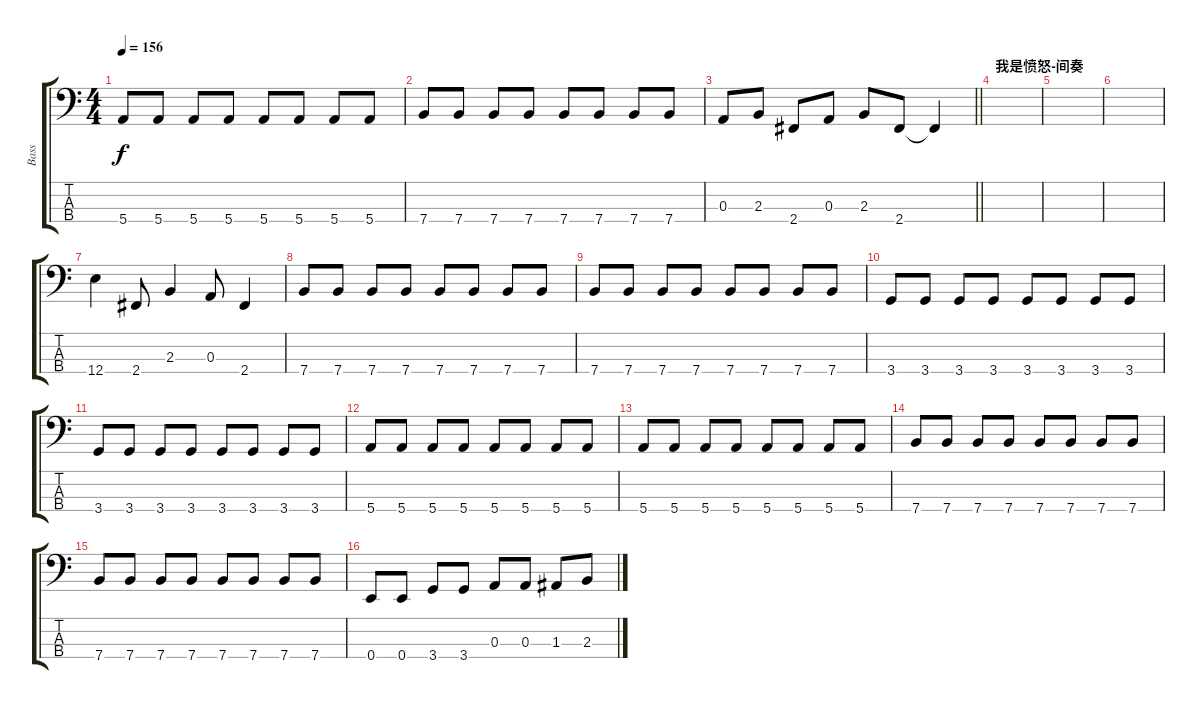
\track ("Bass" "Bass") {instrument electricbassfinger}
\staff {score tabs}
\tuning (G2 D2 A1 E1) {hide}
\ts (4 4)
\tempo 156
\clef f4
\ks c
5.4.8{dy f} 5.4.8 5.4.8 5.4.8 5.4.8 5.4.8 5.4.8 5.4.8 |
7.4.8 7.4.8 7.4.8 7.4.8 7.4.8 7.4.8 7.4.8 7.4.8 |
\barLineRight lightlight
0.3.8 2.3.8 2.4.8 0.3.8 2.3.8 2.4.8 2.4{t}.4 |
\section ("" "我是愤怒-间奏")
|
|
|
12.4.4 2.4.8 2.3.4 0.3.8 2.4.4 |
7.4.8 7.4.8 7.4.8 7.4.8 7.4.8 7.4.8 7.4.8 7.4.8 |
7.4.8 7.4.8 7.4.8 7.4.8 7.4.8 7.4.8 7.4.8 7.4.8 |
3.4.8 3.4.8 3.4.8 3.4.8 3.4.8 3.4.8 3.4.8 3.4.8 |
3.4.8 3.4.8 3.4.8 3.4.8 3.4.8 3.4.8 3.4.8 3.4.8 |
5.4.8 5.4.8 5.4.8 5.4.8 5.4.8 5.4.8 5.4.8 5.4.8 |
5.4.8 5.4.8 5.4.8 5.4.8 5.4.8 5.4.8 5.4.8 5.4.8 |
7.4.8 7.4.8 7.4.8 7.4.8 7.4.8 7.4.8 7.4.8 7.4.8 |
7.4.8 7.4.8 7.4.8 7.4.8 7.4.8 7.4.8 7.4.8 7.4.8 |
0.4.8 0.4.8 3.4.8 3.4.8 0.3.8 0.3.8 1.3.8 2.3.8
